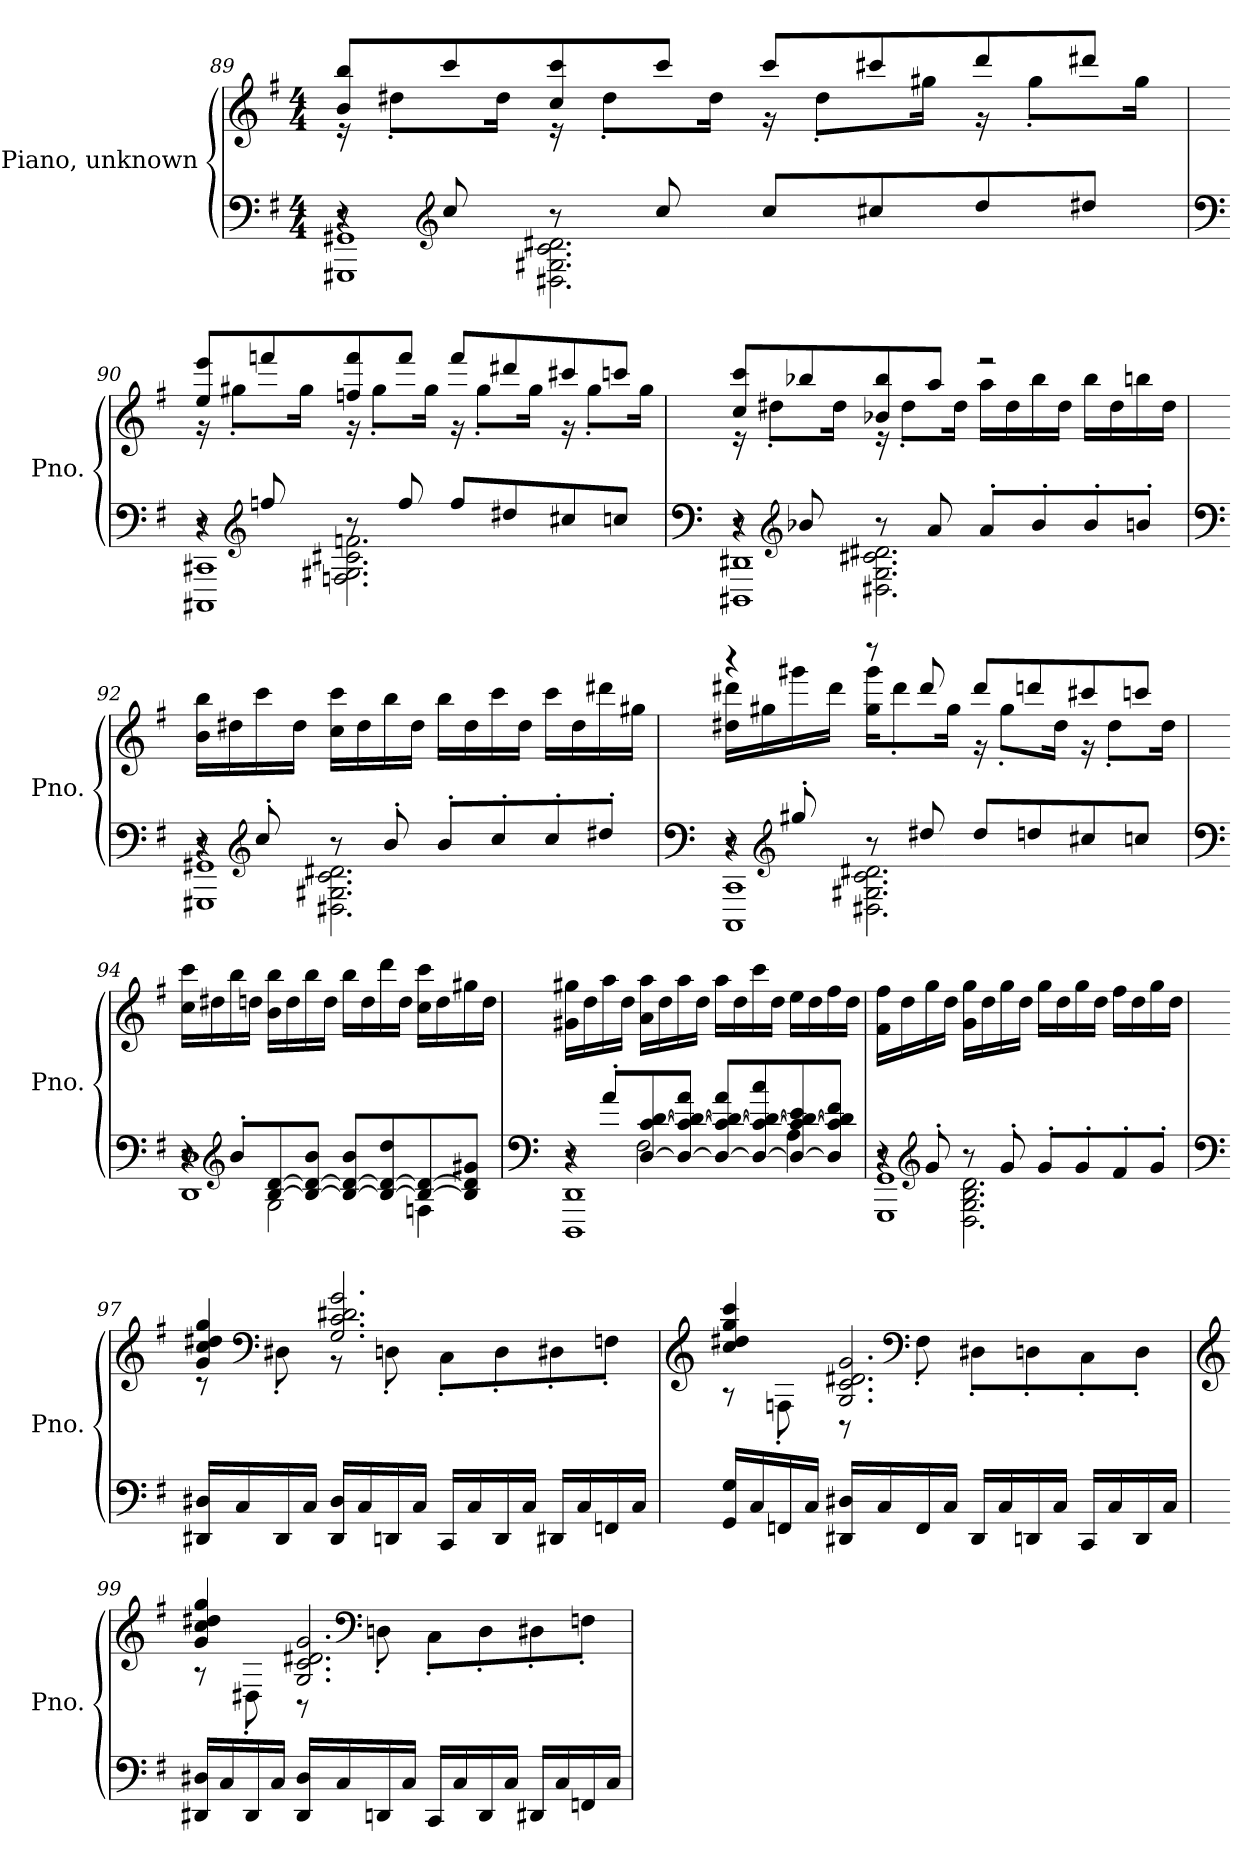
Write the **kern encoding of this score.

**kern	**kern
*part1	*part1
*staff2	*staff1
*I"Piano, unknown	*
*I'Pno.	*
*clefF4	*clefG2
*k[f#]	*k[f#]
*M4/4	*M4/4
=89	=89
*^	*^
*	*^	*	*
8r	4r	1GGG#X 1GG#X	8b/ 8bb/L	16r
.	.	.	.	8dd#X'\L
*clefG2	*	*	*	*
8cc/	.	.	8ccc/	.
.	.	.	.	16dd#\Jk
8r	2.D#X\ 2.G#X\ 2.c\ 2.d#X\	.	8cc/ 8ccc/	16r
.	.	.	.	8dd#'\L
8cc/	.	.	8ccc/J	.
.	.	.	.	16dd#\Jk
8cc/L	.	.	8ccc/L	16r
.	.	.	.	8dd#'\L
8cc#X/	.	.	8ccc#X/	.
.	.	.	.	16gg#X\Jk
8dd/	.	.	8ddd/	16r
.	.	.	.	8gg#'\L
8dd#X/J	.	.	8ddd#X/J	.
.	.	.	.	16gg#\Jk
!!LO:LB:g=z	!!
=90	=90	=90	=90	=90
*clefF4	*	*	*	*
8r	4r	1CCC#X 1CC#X	8ee/ 8eee/L	16r
.	.	.	.	8gg#X'\L
*clefG2	*	*	*	*
8ffn/	.	.	8fffn/	.
.	.	.	.	16gg#\Jk
8r	2.Fn\ 2.G#X\ 2.c#X\ 2.fn\	.	8ffn/ 8fff/	16r
.	.	.	.	8gg#'\L
8ff/	.	.	8fff/J	.
.	.	.	.	16gg#\Jk
8ff/L	.	.	8fff/L	16r
.	.	.	.	8gg#'\L
8dd#X/	.	.	8ddd#X/	.
.	.	.	.	16gg#\Jk
8cc#X/	.	.	8ccc#X/	16r
.	.	.	.	8gg#'\L
8ccn/J	.	.	8cccn/J	.
.	.	.	.	16gg#\Jk
!!LO:LB:g=z	!!
=91	=91	=91	=91	=91
*clefF4	*	*	*	*
8r	4r	1DDD#X 1DD#X	8cc/ 8ccc/L	16r
.	.	.	.	8dd#X'\L
*clefG2	*	*	*	*
8b-X/	.	.	8bb-X/	.
.	.	.	.	16dd#\Jk
8r	2.D#X\ 2.G\ 2.c#X\ 2.d#X\	.	8b-X/ 8bb-/	16r
.	.	.	.	8dd#'\L
8a/	.	.	8aa/J	.
.	.	.	.	16dd#\Jk
8a'/L	.	.	2r	16aa\LL
.	.	.	.	16dd#\
8b-'/	.	.	.	16bb-\
.	.	.	.	16dd#\JJ
8b-'/	.	.	.	16bb-\LL
.	.	.	.	16dd#\
8bn'/J	.	.	.	16bbn\
.	.	.	.	16dd#\JJ
*	*	*	*v	*v
=92	=92	=92	=92
*clefF4	*	*	*
8r	4r	1GGG#X 1GG#X	16b\ 16bb\LL
.	.	.	16dd#X\
*clefG2	*	*	*
8cc'/	.	.	16ccc\
.	.	.	16dd#\JJ
8r	2.D#X\ 2.G#X\ 2.c\ 2.d#X\	.	16cc\ 16ccc\LL
.	.	.	16dd#\
8b'/	.	.	16bb\
.	.	.	16dd#\JJ
8b'/L	.	.	16bb\LL
.	.	.	16dd#\
8cc'/	.	.	16ccc\
.	.	.	16dd#\JJ
8cc'/	.	.	16ccc\LL
.	.	.	16dd#\
8dd#X'/J	.	.	16ddd#X\
.	.	.	16gg#X\JJ
!!LO:PB:g=z
=93	=93	=93	=93
*clefF4	*	*	*
*	*	*	*^
8r	4r	1CCC 1CC	4r	16dd#X\ 16ddd#X\LL
.	.	.	.	16gg#X\
*clefG2	*	*	*	*
8gg#X'/	.	.	.	16ggg#X\
.	.	.	.	16ddd#\JJ
8r	2.D#X\ 2.G#X\ 2.c\ 2.d#X\	.	8r	16gg#\ 16ggg#\KL
.	.	.	.	8ddd#'\
8dd#X/	.	.	8ddd#/	.
.	.	.	.	16gg#\Jk
8dd#/L	.	.	8ddd#/L	16r
.	.	.	.	8gg#'\L
8ddn/	.	.	8dddn/	.
.	.	.	.	16dd#\Jk
8cc#X/	.	.	8ccc#X/	16r
.	.	.	.	8dd#'\L
8ccn/J	.	.	8cccn/J	.
.	.	.	.	16dd#\Jk
*	*	*	*v	*v
=94	=94	=94	=94
*clefF4	*	*	*
8r	4r	1DD 1D	16cc\ 16ccc\LL
.	.	.	16dd#X\
*clefG2	*	*	*
8b'/L	.	.	16bb\
.	.	.	16ddn\JJ
[8B/ [8d/	2G\	.	16b\ 16bb\LL
.	.	.	16dd\
8B/_ 8d/_ 8b/J	.	.	16bb\
.	.	.	16dd\JJ
8B/_ 8d/_ 8b/L	.	.	16bb\LL
.	.	.	16dd\
8B/_ 8d/_ 8dd/	.	.	16ddd\
.	.	.	16dd\JJ
8B/_ 8d/_	4Fn\	.	16cc\ 16ccc\LL
.	.	.	16dd\
8B/] 8d/] 8g#X/J	.	.	16gg#X\
.	.	.	16dd\JJ
!!LO:LB:g=z
=95	=95	=95	=95
*clefF4	*	*	*
8r	4r	1DDD 1DD	16g#X\ 16gg#X\LL
.	.	.	16dd\
8a'/L	.	.	16aa\
.	.	.	16dd\JJ
[8D/ [8c/ [8d/	2F#\	.	16a\ 16aa\LL
.	.	.	16dd\
8D/_ 8c/_ 8d/_ 8a/J	.	.	16aa\
.	.	.	16dd\JJ
8D/_ 8c/_ 8d/_ 8a/L	.	.	16aa\LL
.	.	.	16dd\
8D/_ 8c/_ 8d/_ 8cc/	.	.	16ccc\
.	.	.	16dd\JJ
8D/_ 8c/_ 8d/_ 8e/	4A\	.	16ee\LL
.	.	.	16dd\
8D/] 8c/] 8d/] 8f#/J	.	.	16ff#\
.	.	.	16dd\JJ
=96	=96	=96	=96
8r	4r	1GGG 1GG	16f#\ 16ff#\LL
.	.	.	16dd\
*clefG2	*	*	*
8g'/	.	.	16gg\
.	.	.	16dd\JJ
8r	2.D\ 2.G\ 2.B\ 2.d\	.	16g\ 16gg\LL
.	.	.	16dd\
8g'/	.	.	16gg\
.	.	.	16dd\JJ
8g'/L	.	.	16gg\LL
.	.	.	16dd\
8g'/	.	.	16gg\
.	.	.	16dd\JJ
8f#'/	.	.	16ff#\LL
.	.	.	16dd\
8g'/J	.	.	16gg\
.	.	.	16dd\JJ
*v	*v	*v	*
!!LO:LB:g=z
=97	=97
*clefF4	*
*	*^
16DD#X/ 16D#X/LL	4g/ 4cc/ 4dd#X/ 4gg/	8r
16C/	.	.
*	*clefF4	*
16DD#/	.	8D#X'\
16C/JJ	.	.
16DD#/ 16D#/LL	2.G/ 2.c/ 2.d#X/ 2.g/	8r
16C/	.	.
16DDn/	.	8Dn'\
16C/JJ	.	.
16CC/LL	.	8C'\L
16C/	.	.
16DD/	.	8D'\
16C/JJ	.	.
16DD#X/LL	.	8D#X'\
16C/	.	.
16FFn/	.	8Fn'\J
16C/JJ	.	.
=98	=98	=98
*	*clefG2	*
16GG/ 16G/LL	4cc/ 4dd#X/ 4gg/ 4ccc/	8r
16C/	.	.
16FFn/	.	8Fn'\
16C/JJ	.	.
16DD#X/ 16D#X/LL	2.G/ 2.c/ 2.d#X/ 2.g/	8r
16C/	.	.
*	*clefF4	*
16FF/	.	8F'\
16C/JJ	.	.
16DD#/LL	.	8D#X'\L
16C/	.	.
16DDn/	.	8Dn'\
16C/JJ	.	.
16CC/LL	.	8C'\
16C/	.	.
16DD/	.	8D'\J
16C/JJ	.	.
!!LO:LB:g=z	!!
=99	=99	=99
*	*clefG2	*
16DD#X/ 16D#X/LL	4g/ 4cc/ 4dd#X/ 4gg/	8r
16C/	.	.
16DD#/	.	8D#X'\
16C/JJ	.	.
16DD#/ 16D#/LL	2.G/ 2.c/ 2.d#X/ 2.g/	8r
16C/	.	.
*	*clefF4	*
16DDn/	.	8Dn'\
16C/JJ	.	.
16CC/LL	.	8C'\L
16C/	.	.
16DD/	.	8D'\
16C/JJ	.	.
16DD#X/LL	.	8D#X'\
16C/	.	.
16FFn/	.	8Fn'\J
16C/JJ	.	.
*	*v	*v
=	=
*-	*-
